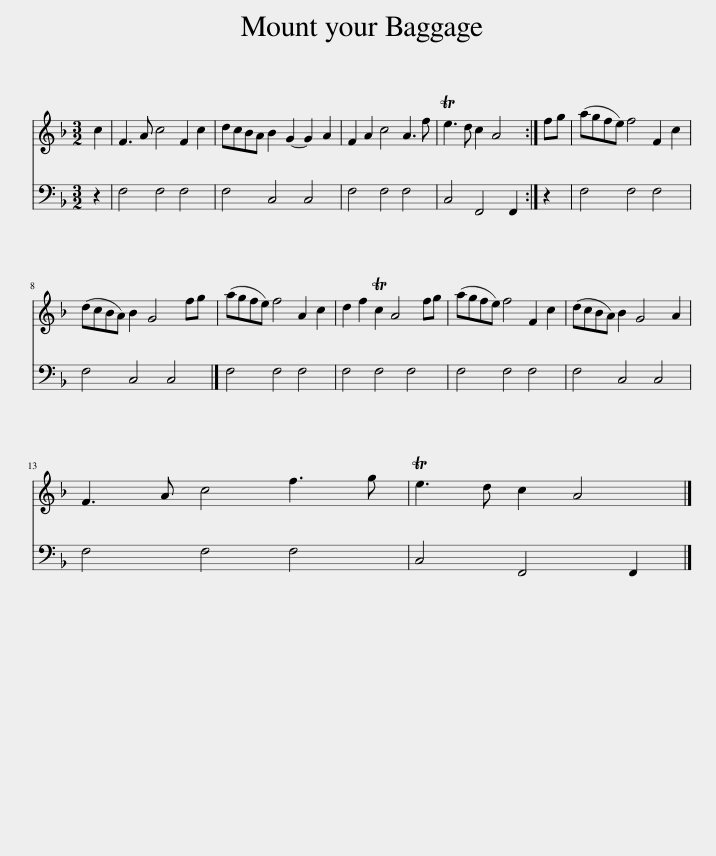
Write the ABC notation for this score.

X:1
%%score 1 2
L:1/8
M:3/2
I:linebreak $
K:F
V:1 treble
V:2 bass
V:1
 c2 | F3 A c4 F2 c2 | dcBA B2 G2- G2 A2 | F2 A2 c4 A3 f | Te3 d c2 A4 :| %5
 fg | (agfe) f4 F2 c2 |$ (dcBA) B2 G4 fg | (agfe) f4 A2 c2 | d2 f2 Tc2 A4 fg | %10
 (agfe) f4 F2 c2 | (dcBA) B2 G4 A2 |$ F3 A c4 f3 g | Te3 d c2 A4 |] %14
V:2
 z2 | F,4 F,4 F,4 | F,4 C,4 C,4 | F,4 F,4 F,4 | C,4 F,,4 F,,2 :| %5
 z2 | F,4 F,4 F,4 |$ F,4 C,4 C,4 | F,4 F,4 F,4 | F,4 F,4 F,4 | %10
 F,4 F,4 F,4 | F,4 C,4 C,4 |$ F,4 F,4 F,4 | C,4 F,,4 F,,2 |] %14
